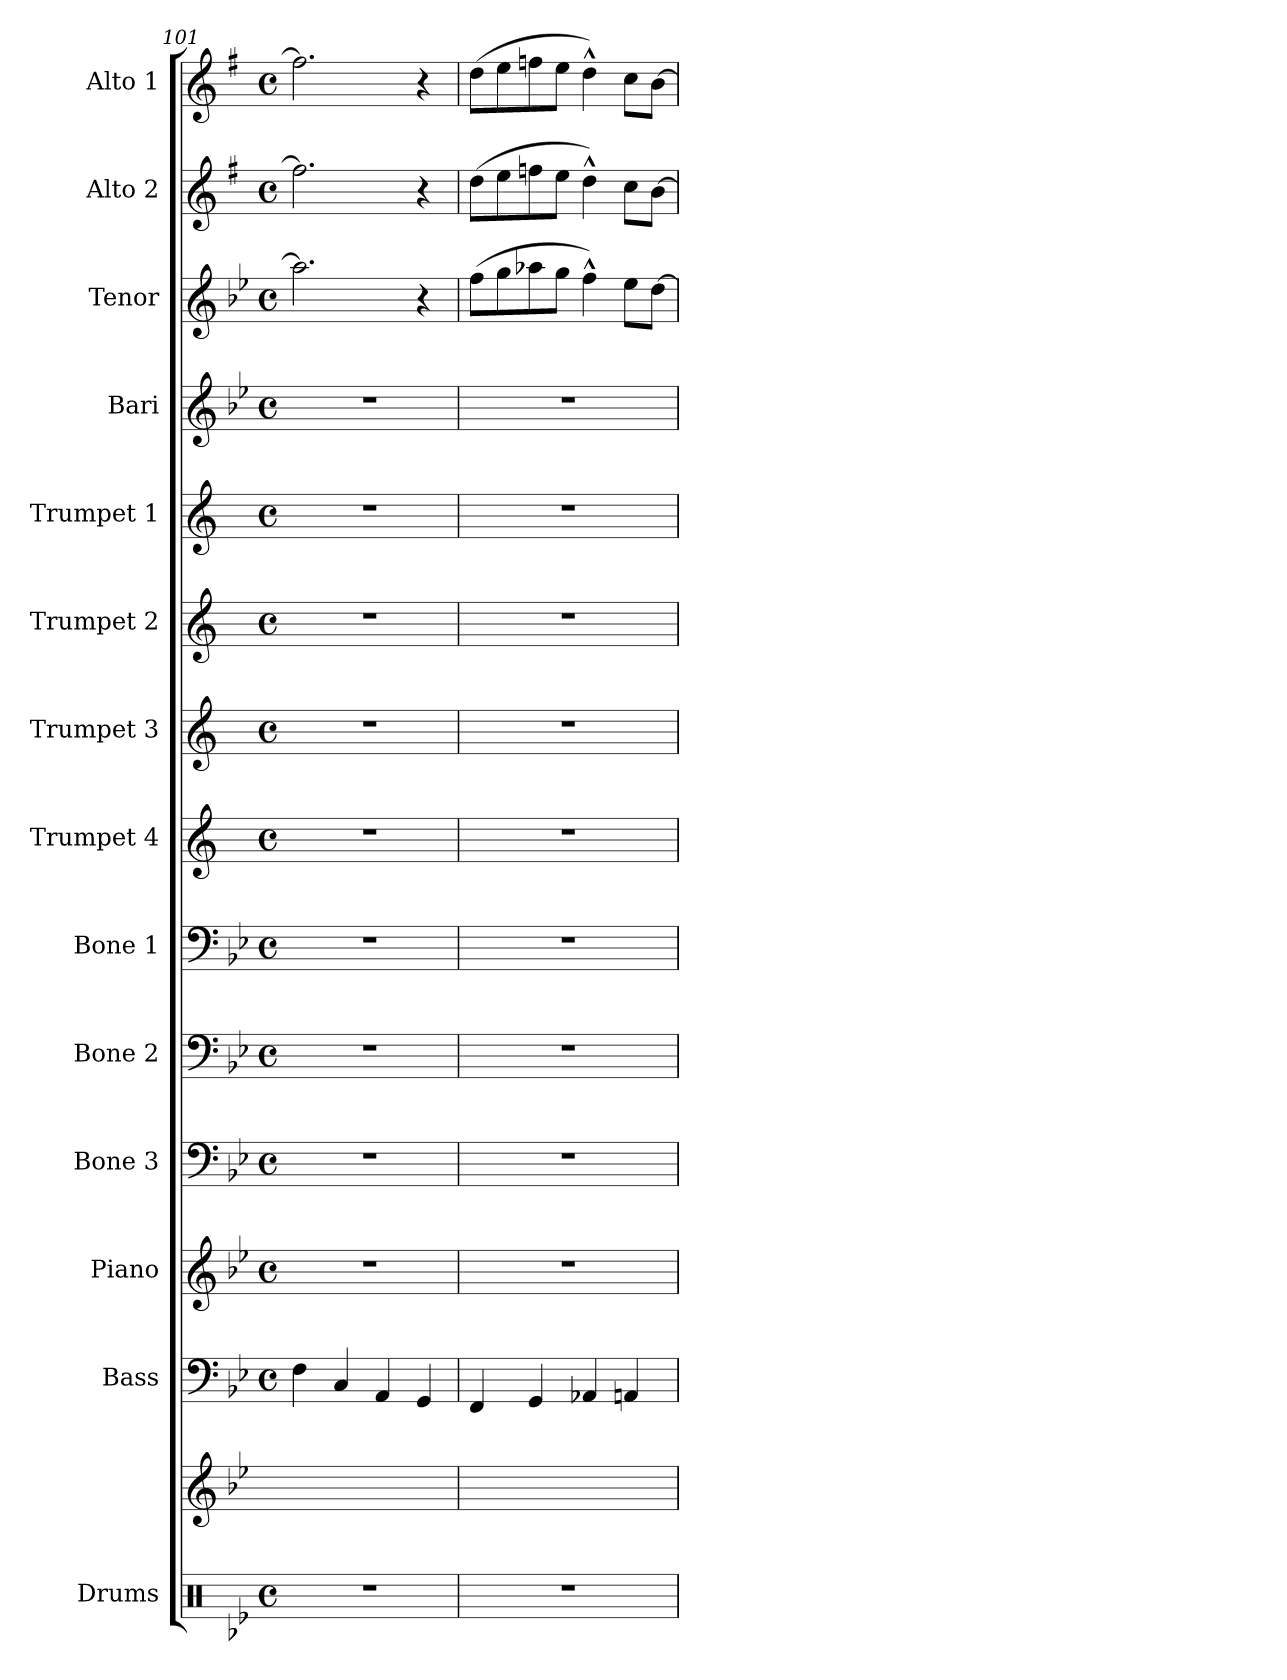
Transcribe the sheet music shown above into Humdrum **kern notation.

**kern	**kern	**kern	**kern	**kern	**kern	**kern	**kern	**kern	**kern	**kern	**kern	**kern	**kern	**kern
*part15	*part14	*part13	*part12	*part11	*part10	*part9	*part8	*part7	*part6	*part5	*part4	*part3	*part2	*part1
*staff15	*staff14	*staff13	*staff12	*staff11	*staff10	*staff9	*staff8	*staff7	*staff6	*staff5	*staff4	*staff3	*staff2	*staff1
*I"Drums	*	*I"Bass	*I"Piano	*I"Bone 3	*I"Bone 2	*I"Bone 1	*I"Trumpet 4	*I"Trumpet 3	*I"Trumpet 2	*I"Trumpet 1	*I"Bari	*I"Tenor	*I"Alto 2	*I"Alto 1
*	*	*	*	*	*	*	*I'Tpt	*	*I'Tpt	*I'Tpt	*	*	*	*
*clefX	*clefG2	*clefF4	*clefG2	*clefF4	*clefF4	*clefF4	*clefG2	*clefG2	*clefG2	*clefG2	*clefG2	*clefG2	*clefG2	*clefG2
*	*	*ITrd7c12	*ITrd8c14	*	*	*	*ITrd1c2	*ITrd1c2	*ITrd1c2	*ITrd1c2	*ITrd12c21	*ITrd8c14	*ITrd5c9	*ITrd5c9
*k[b-e-]	*k[b-e-]	*k[b-e-]	*k[b-e-]	*k[b-e-]	*k[b-e-]	*k[b-e-]	*k[b-e-]	*k[b-e-]	*k[b-e-]	*k[b-e-]	*k[b-e-]	*k[b-e-]	*k[b-e-]	*k[b-e-]
*B-:	*B-:	*B-:	*B-:	*B-:	*B-:	*B-:	*B-:	*B-:	*B-:	*B-:	*B-:	*B-:	*B-:	*B-:
*M4/4	*	*M4/4	*M4/4	*M4/4	*M4/4	*M4/4	*M4/4	*M4/4	*M4/4	*M4/4	*M4/4	*M4/4	*M4/4	*M4/4
*met(c)	*	*met(c)	*met(c)	*met(c)	*met(c)	*met(c)	*met(c)	*met(c)	*met(c)	*met(c)	*met(c)	*met(c)	*met(c)	*met(c)
=101	=101	=101	=101	=101	=101	=101	=101	=101	=101	=101	=101	=101	=101	=101
1r	1ryy	4FF\	1r	1r	1r	1r	1r	1r	1r	1r	1r	2.a\]	2.a\]	2.a\]
.	.	4CC/	.	.	.	.	.	.	.	.	.	.	.	.
.	.	4AAA/	.	.	.	.	.	.	.	.	.	.	.	.
.	.	4GGG/	.	.	.	.	.	.	.	.	.	4r	4r	4r
=102	=102	=102	=102	=102	=102	=102	=102	=102	=102	=102	=102	=102	=102	=102
1r	1ryy	4FFF/	1r	1r	1r	1r	1r	1r	1r	1r	1r	(>8f\L	(>8f\L	(>8f\L
.	.	.	.	.	.	.	.	.	.	.	.	8g\	8g\	8g\
.	.	4GGG/	.	.	.	.	.	.	.	.	.	8a-X\	8a-X\	8a-X\
.	.	.	.	.	.	.	.	.	.	.	.	8g\J	8g\J	8g\J
.	.	4AAA-X/	.	.	.	.	.	.	.	.	.	4f^^>\)	4f^^>\)	4f^^>\)
.	.	4AAAn/	.	.	.	.	.	.	.	.	.	8e-\L	8e-\L	8e-\L
.	.	.	.	.	.	.	.	.	.	.	.	[8d\J	[8d\J	[8d\J
=	=	=	=	=	=	=	=	=	=	=	=	=	=	=
*-	*-	*-	*-	*-	*-	*-	*-	*-	*-	*-	*-	*-	*-	*-
